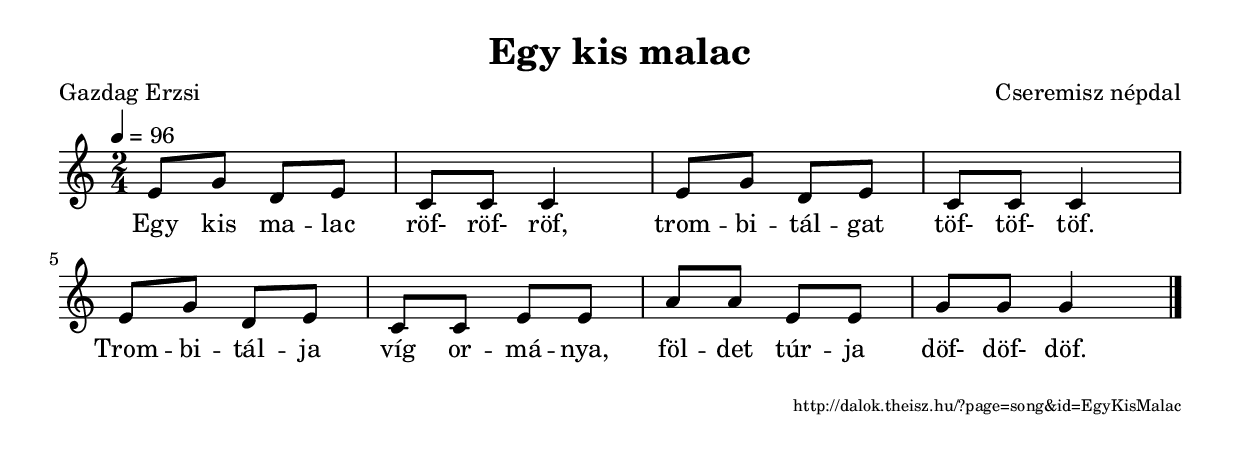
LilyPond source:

\version "2.10.33"


\header {
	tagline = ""	title = "Egy kis malac"
	composer = "Cseremisz népdal"
	poet = "Gazdag Erzsi"
}

VoiceA = { \key c \major \override Staff.TimeSignature #'style = #'()  \time 2/4 \tempo 4=96
	\relative f' { e8 g d e c c c4 e8 g d e c c c4
e8 g d e c c e e a a e e g g g4 \bar "|."
	}
}
SplitLyricsA = \lyricmode { 
Egy kis ma -- lac röf- röf- röf,
trom -- bi -- tál -- gat töf- töf- töf.
Trom -- bi -- tál -- ja víg or -- má -- nya,
föl -- det túr -- ja döf- döf- döf.
}
\score {
	<<
		\context Voice = songStaff { \VoiceA }
		\lyricsto "songStaff" \new Lyrics \SplitLyricsA
	>>
	\layout {
		indent = #0
	}
}

\score {
	<<
		\context Voice = songStaff { \VoiceA }
	>>
	\midi {
	}
}

\markup { \fill-line { \hspace #1 \super http://dalok.theisz.hu/?page=song&id=EgyKisMalac } }

\paper {
}
